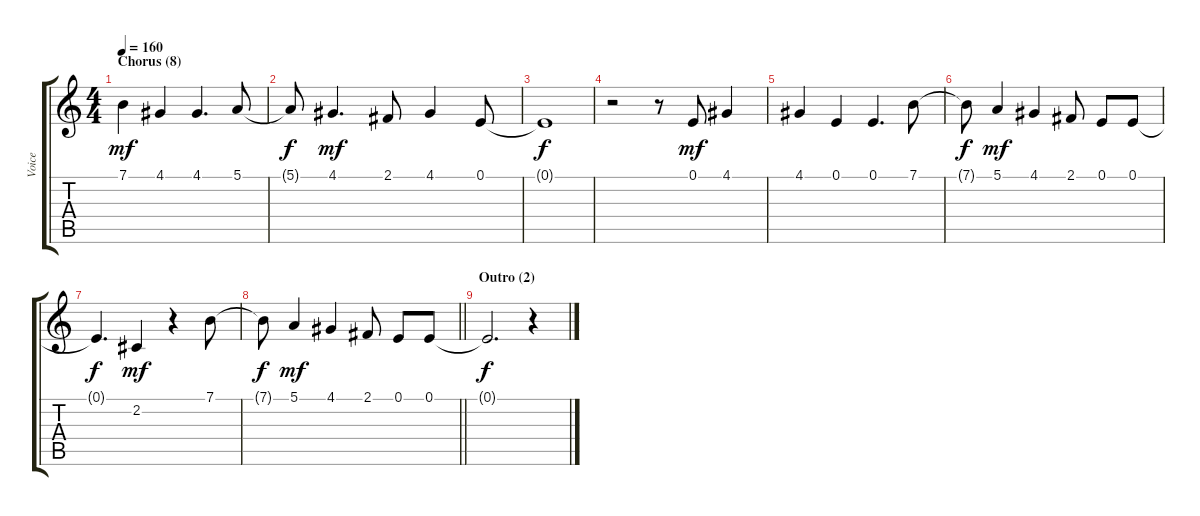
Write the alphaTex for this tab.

\track ("Voice" "Voice") {instrument altosax}
\staff {score tabs}
\tuning (E4 B3 G3 D3 A2 E2) {hide}
\ts (4 4)
\section ("" "Chorus (8)")
\tempo 160
\clef g2
\ks c
7.1.4{dy mf} 4.1.4 4.1.4{d} 5.1.8 |
5.1{t}.8{dy f} 4.1.4{d dy mf} 2.1.8 4.1.4 0.1.8 |
0.1{t}.1{dy f} |
r.2 r.8 0.1.8{dy mf} 4.1.4 |
4.1.4 0.1.4 0.1.4{d} 7.1.8 |
7.1{t}.8{dy f} 5.1.4{dy mf} 4.1.4 2.1.8 0.1.8 0.1.8 |
0.1{t}.4{d dy f} 2.2.4{dy mf} r.4 7.1.8 |
\barLineRight lightlight
7.1{t}.8{dy f} 5.1.4{dy mf} 4.1.4 2.1.8 0.1.8 0.1.8 |
\section ("" "Outro (2)")
0.1{t}.2{d dy f} r.4
